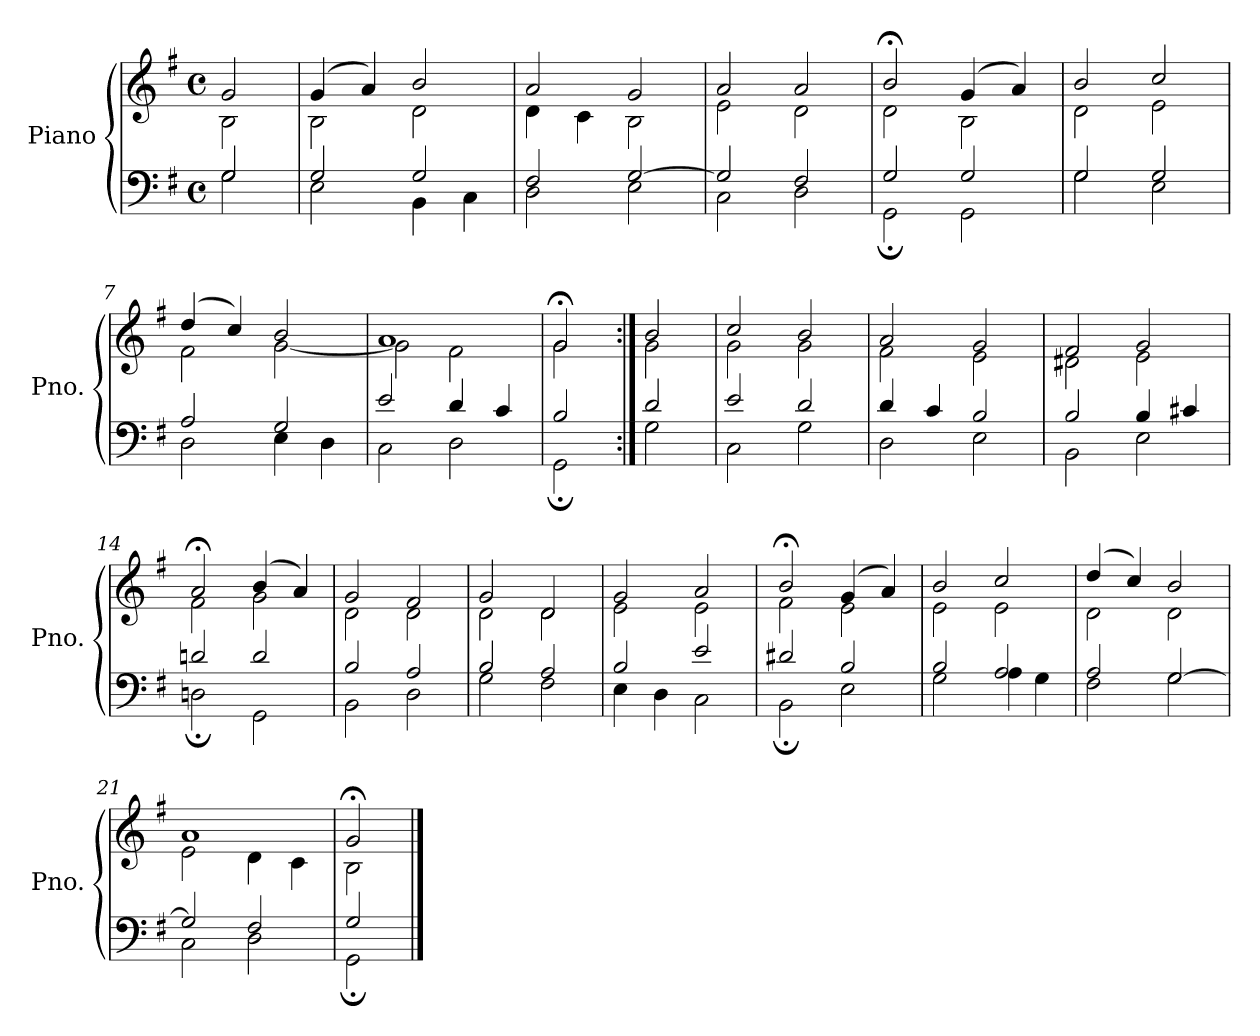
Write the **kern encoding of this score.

**kern	**kern
*part1	*part1
*staff2	*staff1
*I"Piano	*
*I'Pno.	*
*clefF4	*clefG2
*k[f#]	*k[f#]
*M4/4	*M4/4
*met(c)	*met(c)
=1	=1
*^	*^
2G/	2G\	2g/	2B\
=2	=2	=2	=2
2G/	2E\	(4g/	2B\
.	.	4a/)	.
2G/	4BB\	2b/	2d\
.	4C\	.	.
=3	=3	=3	=3
2F#/	2D\	2a/	4d\
.	.	.	4c\
[2G/	2E\	2g/	2B\
=4	=4	=4	=4
2G/]	2C\	2a/	2e\
2F#/	2D\	2a/	2d\
=5	=5	=5	=5
2G/	2GG;\	2b;</	2d\
2G/	2GG\	(4g/	2B\
.	.	4a/)	.
=6	=6	=6	=6
2G/	2G\	2b/	2d\
2G/	2E\	2cc/	2e\
=7	=7	=7	=7
2A/	2D\	(4dd/	2f#\
.	.	4cc/)	.
2G/	4E\	2b/	[2g\
.	4D\	.	.
!!LO:LB:g=z	!!
=8	=8	=8	=8
2e/	2C\	1a	2g\]
4d/	2D\	.	2f#\
4c/	.	.	.
=9	=9	=9	=9
2B/	2GG;\	2g;</	2g\
=10:|!	=10:|!	=10:|!	=10:|!
2d/	2G\	2b/	2g\
=11	=11	=11	=11
2e/	2C\	2cc/	2g\
2d/	2G\	2b/	2g\
=12	=12	=12	=12
4d/	2D\	2a/	2f#\
4c/	.	.	.
2B/	2E\	2g/	2e\
=13	=13	=13	=13
2B/	2BB\	2f#/	2d#X\
4B/	2E\	2g/	2e\
4c#X/	.	.	.
=14	=14	=14	=14
2dn/	2Dn;\	2a;</	2f#\
2d/	2GG\	(4b/	2g\
.	.	4a/)	.
!!LO:LB:g=z	!!
=15	=15	=15	=15
2B/	2BB\	2g/	2d\
2A/	2D\	2f#/	2d\
=16	=16	=16	=16
2B/	2G\	2g/	2d\
2A/	2F#\	2d/	2d\
=17	=17	=17	=17
2B/	4E\	2g/	2e\
.	4D\	.	.
2e/	2C\	2a/	2e\
=18	=18	=18	=18
2d#X/	2BB;\	2b;</	2f#\
2B/	2E\	(4g/	2e\
.	.	4a/)	.
=19	=19	=19	=19
2B/	2G\	2b/	2e\
2A/	4A\	2cc/	2e\
.	4G\	.	.
=20	=20	=20	=20
2A/	2F#\	(4dd/	2d\
.	.	4cc/)	.
[2G/	2G\	2b/	2d\
=21	=21	=21	=21
2G/]	2C\	1a	2e\
2F#/	2D\	.	4d\
.	.	.	4c\
=22	=22	=22	=22
2G/	2GG;\	2g;</	2B\
*v	*v	*	*
*	*v	*v
==	==
*-	*-
